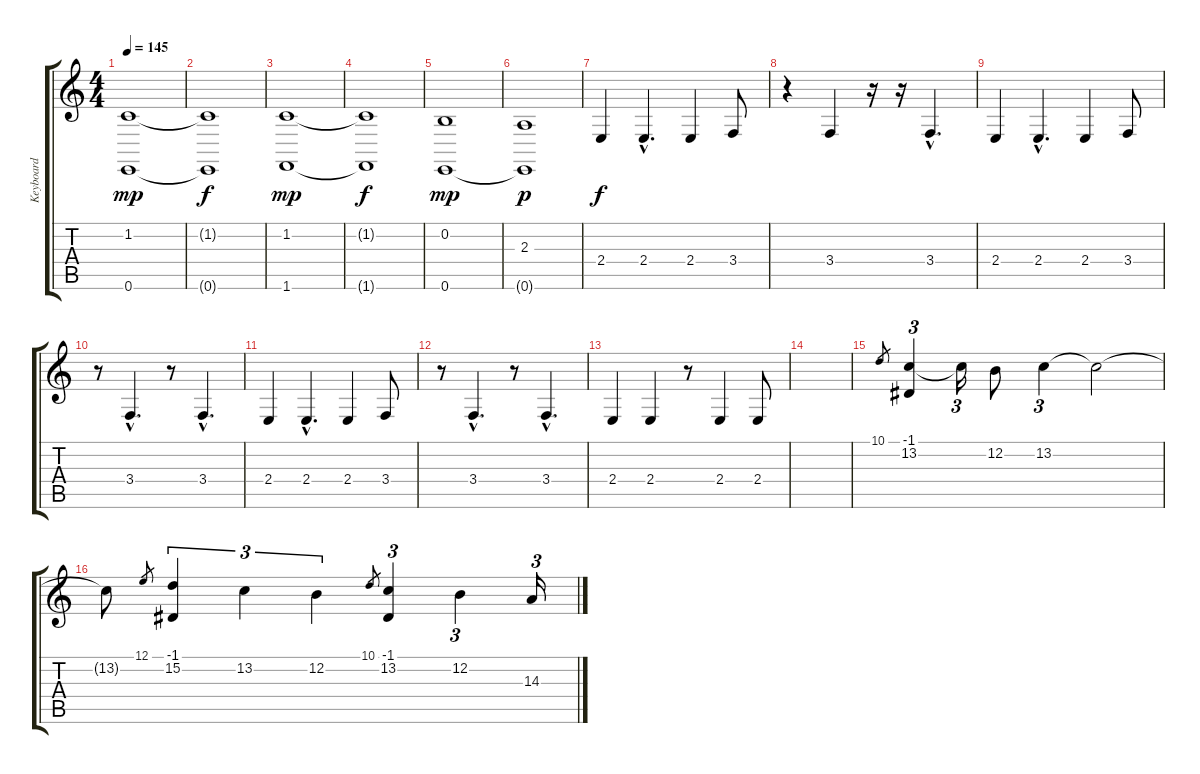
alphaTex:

\track ("Keyboard" "Keyboard") {instrument stringensemble1}
\staff {score tabs}
\tuning (E4 B3 G3 D3 A2 E2) {hide}
\ts (4 4)
\tempo 145
\clef g2
\ks c
(1.2{t} 0.6).1{dy mp} |
(1.2{t} 0.6{t}).1{dy f} |
(1.2 1.6).1{dy mp} |
(1.2{t} 1.6{t}).1{dy f} |
(0.2 0.6).1{dy mp} |
(2.3 0.6{t}).1{dy p} |
2.4.4{dy f instrument orchestrahit} 2.4{hac}.4{d} 2.4.4 3.4.8 |
r.4 3.4.4 r.16 r.16 3.4{hac}.4{d} |
2.4.4 2.4{hac}.4{d} 2.4.4 3.4.8 |
r.8 3.4{hac}.4{d} r.8 3.4{hac}.4{d} |
2.4.4 2.4{hac}.4{d} 2.4.4 3.4.8 |
r.8 3.4{hac}.4{d} r.8 3.4{hac}.4{d} |
2.4.4 2.4.4 r.8 2.4.4 2.4.8 |
|
10.1.8{gr} (-1.1 13.2).4{tu (3 2) instrument bagpipe} 13.2{t}.16{tu (3 2)} 12.2.8 13.2.4{tu (3 2)} 13.2{t}.2 |
13.2{t}.8 12.1.8{gr} (-1.1 15.2).4{tu (3 2)} 13.2.4{tu (3 2)} 12.2.4{tu (3 2)} 10.1.8{gr} (-1.1 13.2).4{tu (3 2)} 12.2.4{tu (3 2)} 14.3.16{tu (3 2)}
